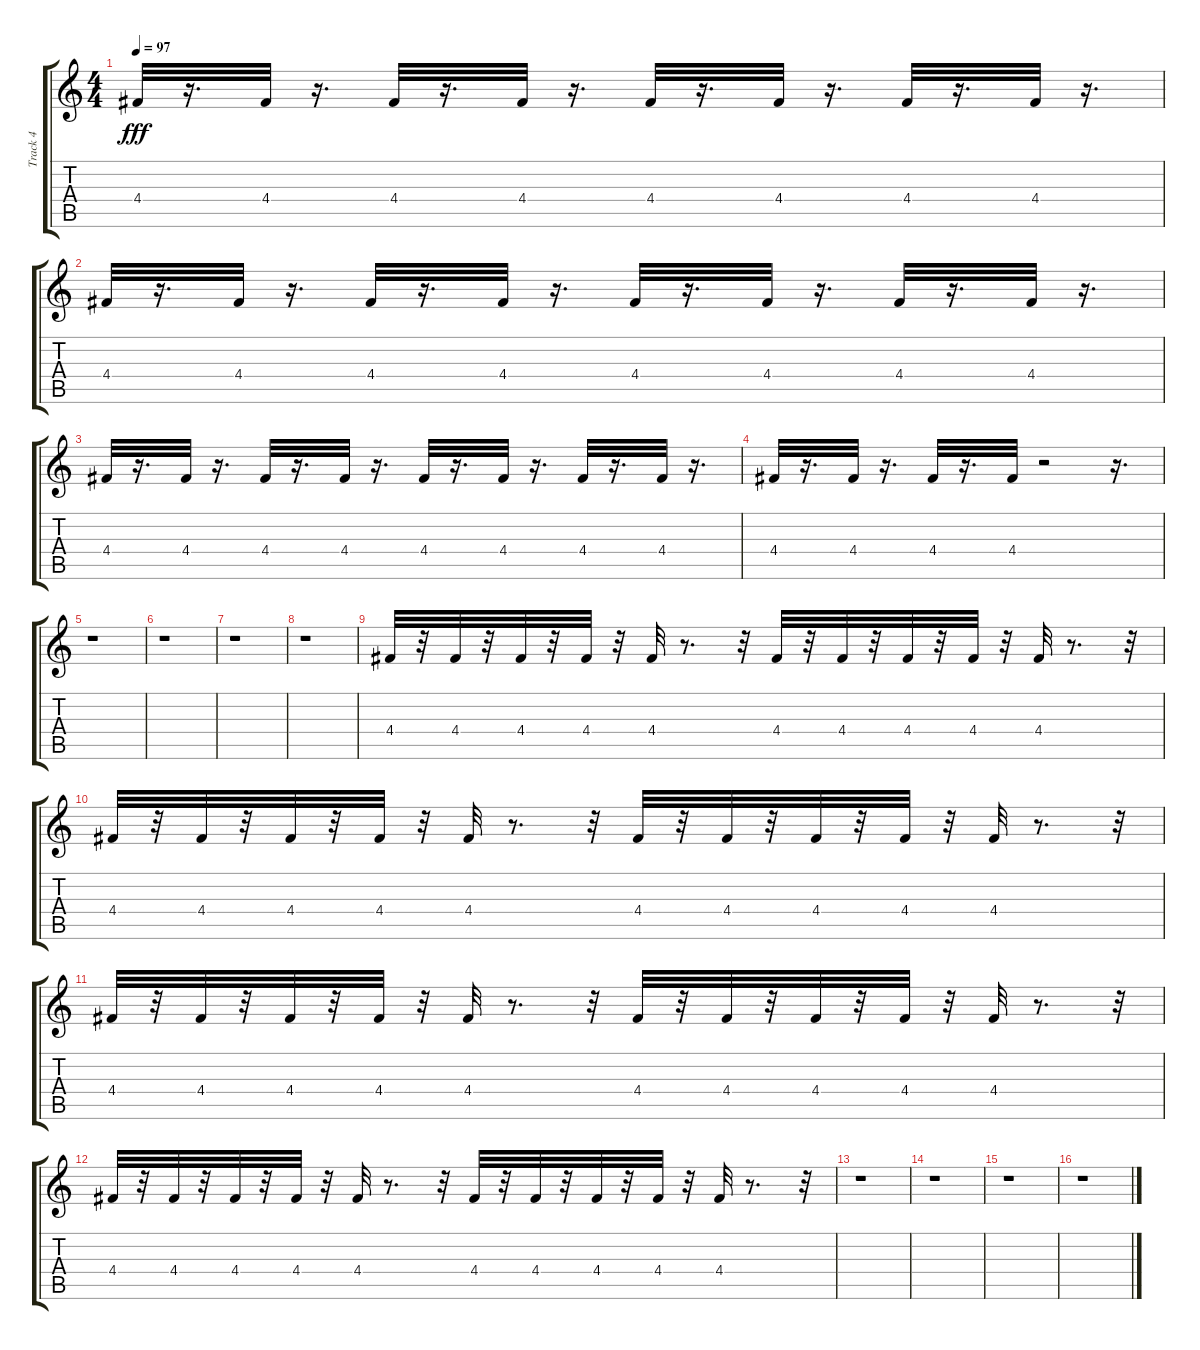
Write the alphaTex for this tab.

\track ("Track 4" "Track 4") {instrument electricguitarclean}
\staff {score tabs}
\tuning (E4 B3 G3 D3 A2 E2) {hide}
\ts (4 4)
\tempo 97
\clef g2
\ks c
4.4.32{dy fff} r.16{d} 4.4.32 r.16{d} 4.4.32 r.16{d} 4.4.32 r.16{d} 4.4.32 r.16{d} 4.4.32 r.16{d} 4.4.32 r.16{d} 4.4.32 r.16{d} |
4.4.32 r.16{d} 4.4.32 r.16{d} 4.4.32 r.16{d} 4.4.32 r.16{d} 4.4.32 r.16{d} 4.4.32 r.16{d} 4.4.32 r.16{d} 4.4.32 r.16{d} |
4.4.32 r.16{d} 4.4.32 r.16{d} 4.4.32 r.16{d} 4.4.32 r.16{d} 4.4.32 r.16{d} 4.4.32 r.16{d} 4.4.32 r.16{d} 4.4.32 r.16{d} |
4.4.32 r.16{d} 4.4.32 r.16{d} 4.4.32 r.16{d} 4.4.32 r.2 r.16{d} |
r.1 |
r.1 |
r.1 |
r.1 |
4.4.32 r.32 4.4.32 r.32 4.4.32 r.32 4.4.32 r.32 4.4.32 r.8{d} r.32 4.4.32 r.32 4.4.32 r.32 4.4.32 r.32 4.4.32 r.32 4.4.32 r.8{d} r.32 |
4.4.32 r.32 4.4.32 r.32 4.4.32 r.32 4.4.32 r.32 4.4.32 r.8{d} r.32 4.4.32 r.32 4.4.32 r.32 4.4.32 r.32 4.4.32 r.32 4.4.32 r.8{d} r.32 |
4.4.32 r.32 4.4.32 r.32 4.4.32 r.32 4.4.32 r.32 4.4.32 r.8{d} r.32 4.4.32 r.32 4.4.32 r.32 4.4.32 r.32 4.4.32 r.32 4.4.32 r.8{d} r.32 |
4.4.32 r.32 4.4.32 r.32 4.4.32 r.32 4.4.32 r.32 4.4.32 r.8{d} r.32 4.4.32 r.32 4.4.32 r.32 4.4.32 r.32 4.4.32 r.32 4.4.32 r.8{d} r.32 |
r.1 |
r.1 |
r.1 |
r.1
